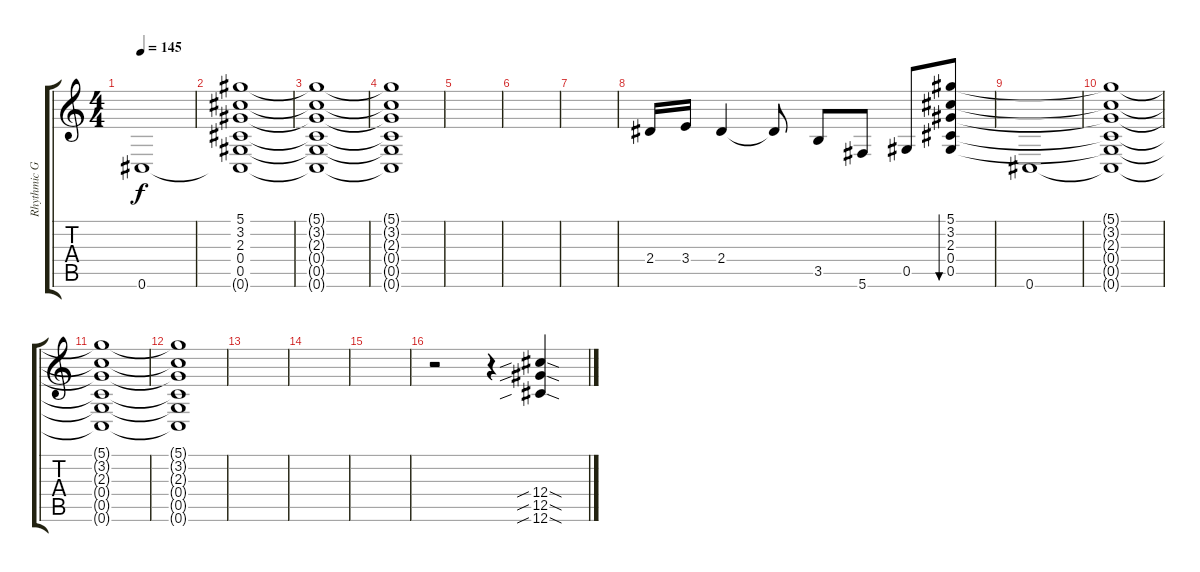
\track ("Rhythmic Guitar" "Rhythmic G") {instrument distortionguitar}
\staff {score tabs}
\tuning (Eb4 Bb3 Gb3 Db3 Ab2 Db2) {hide}
\ts (4 4)
\tempo 145
\clef g2
\ks c
0.6.1{dy f} |
(5.1{t} 3.2{t} 2.3{t} 0.4{t} 0.5{t} 0.6{t}).1 |
(5.1{t} 3.2{t} 2.3{t} 0.4{t} 0.5{t} 0.6{t}).1 |
(5.1{t} 3.2{t} 2.3{t} 0.4{t} 0.5{t} 0.6{t}).1 |
|
|
|
2.4.16 3.4.16 2.4.4 2.4{t}.8 3.5.8 5.6.8 0.5.8 (5.1 3.2 2.3 0.4 0.5).8{bu 240 instrument electricguitarclean} |
0.6.1 |
(5.1{t} 3.2{t} 2.3{t} 0.4{t} 0.5{t} 0.6{t}).1 |
(5.1{t} 3.2{t} 2.3{t} 0.4{t} 0.5{t} 0.6{t}).1 |
(5.1{t} 3.2{t} 2.3{t} 0.4{t} 0.5{t} 0.6{t}).1 |
|
|
|
r.2 r.4 (12.4{sib sod} 12.5{sib sod} 12.6{sib sod}).4{instrument distortionguitar}
